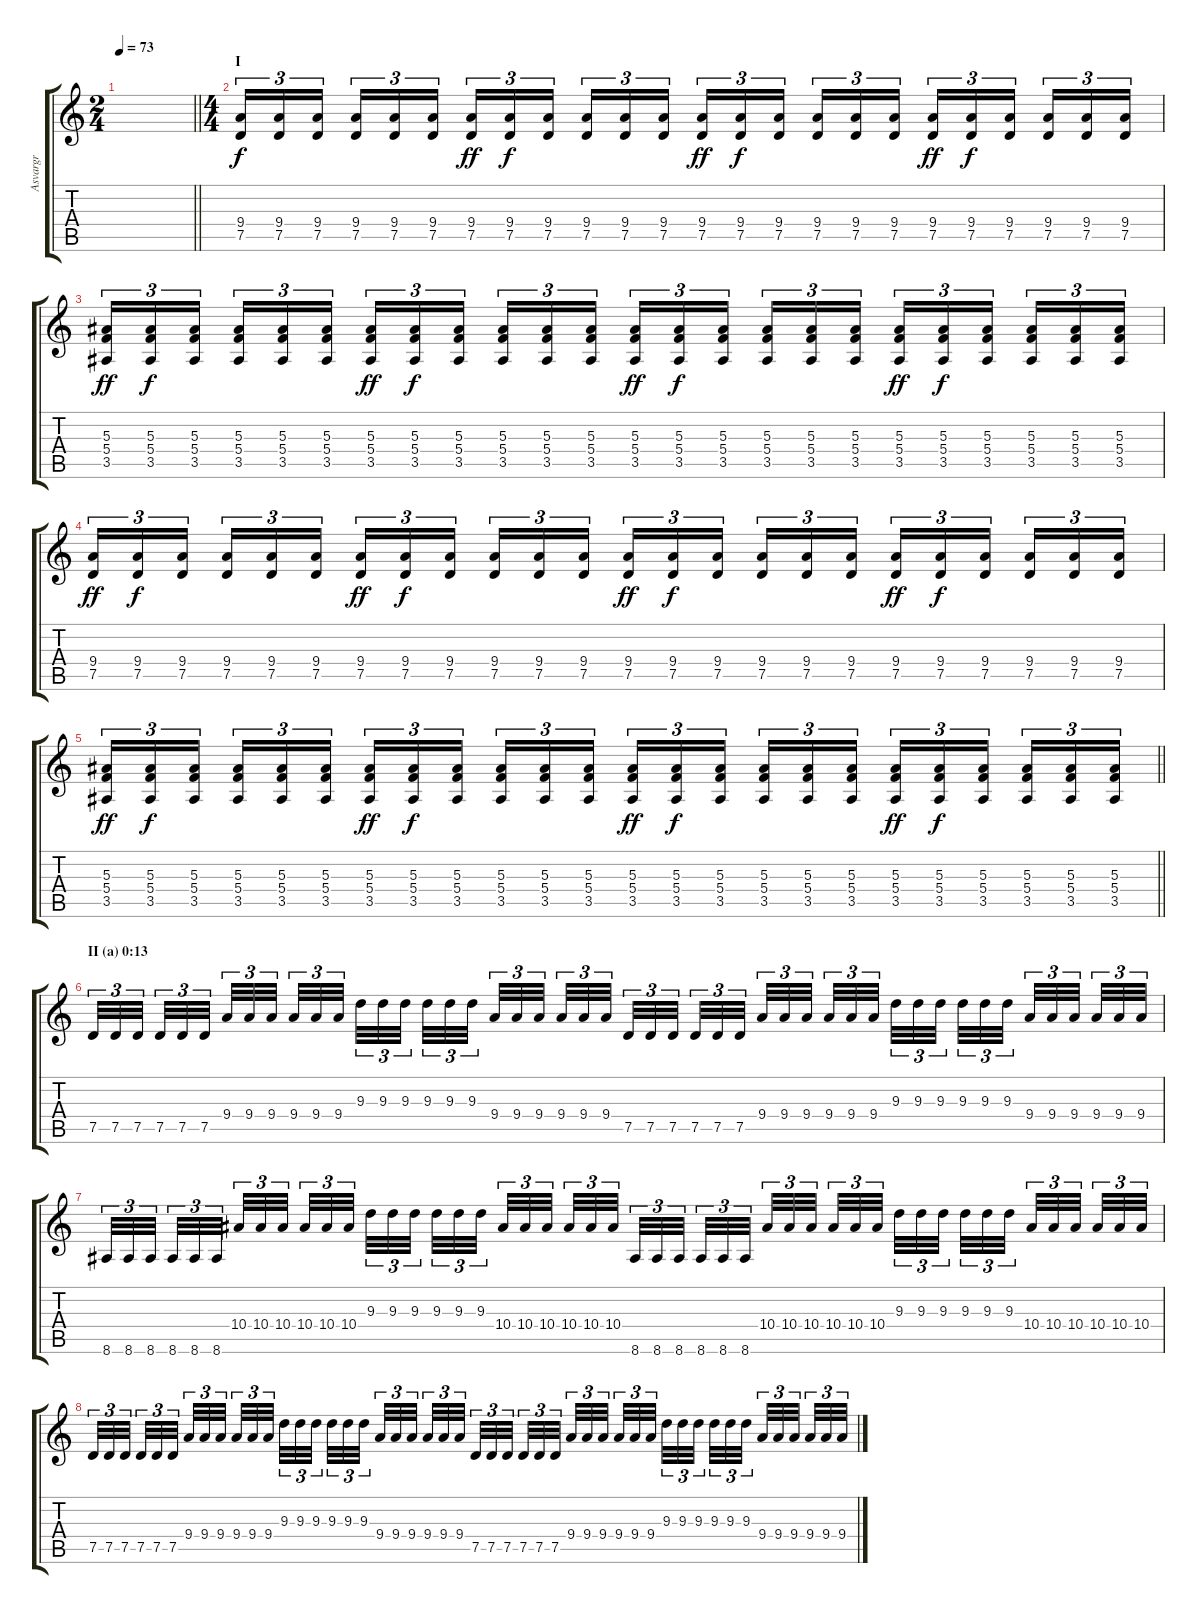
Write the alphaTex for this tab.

\track ("Asvargr" "Asvargr") {instrument distortionguitar}
\staff {score tabs}
\tuning (D4 A3 F3 C3 G2 D2) {hide}
\ts (2 4)
\tempo 73
\clef g2
\barLineRight lightlight
\ks c
|
\ts (4 4)
\section ("" "I")
(9.4 7.5).16{tu (3 2)} (9.4 7.5).16{tu (3 2) dy f} (9.4 7.5).16{tu (3 2) beam splitsecondary} (9.4 7.5).16{tu (3 2)} (9.4 7.5).16{tu (3 2)} (9.4 7.5).16{tu (3 2)} (9.4 7.5).16{tu (3 2) dy ff} (9.4 7.5).16{tu (3 2) dy f} (9.4 7.5).16{tu (3 2) beam splitsecondary} (9.4 7.5).16{tu (3 2)} (9.4 7.5).16{tu (3 2)} (9.4 7.5).16{tu (3 2)} (9.4 7.5).16{tu (3 2) dy ff} (9.4 7.5).16{tu (3 2) dy f} (9.4 7.5).16{tu (3 2) beam splitsecondary} (9.4 7.5).16{tu (3 2)} (9.4 7.5).16{tu (3 2)} (9.4 7.5).16{tu (3 2)} (9.4 7.5).16{tu (3 2) dy ff} (9.4 7.5).16{tu (3 2) dy f} (9.4 7.5).16{tu (3 2) beam splitsecondary} (9.4 7.5).16{tu (3 2)} (9.4 7.5).16{tu (3 2)} (9.4 7.5).16{tu (3 2)} |
(5.3 5.4 3.5).16{tu (3 2) dy ff} (5.3 5.4 3.5).16{tu (3 2) dy f} (5.3 5.4 3.5).16{tu (3 2) beam splitsecondary} (5.3 5.4 3.5).16{tu (3 2)} (5.3 5.4 3.5).16{tu (3 2)} (5.3 5.4 3.5).16{tu (3 2)} (5.3 5.4 3.5).16{tu (3 2) dy ff} (5.3 5.4 3.5).16{tu (3 2) dy f} (5.3 5.4 3.5).16{tu (3 2) beam splitsecondary} (5.3 5.4 3.5).16{tu (3 2)} (5.3 5.4 3.5).16{tu (3 2)} (5.3 5.4 3.5).16{tu (3 2)} (5.3 5.4 3.5).16{tu (3 2) dy ff} (5.3 5.4 3.5).16{tu (3 2) dy f} (5.3 5.4 3.5).16{tu (3 2) beam splitsecondary} (5.3 5.4 3.5).16{tu (3 2)} (5.3 5.4 3.5).16{tu (3 2)} (5.3 5.4 3.5).16{tu (3 2)} (5.3 5.4 3.5).16{tu (3 2) dy ff} (5.3 5.4 3.5).16{tu (3 2) dy f} (5.3 5.4 3.5).16{tu (3 2) beam splitsecondary} (5.3 5.4 3.5).16{tu (3 2)} (5.3 5.4 3.5).16{tu (3 2)} (5.3 5.4 3.5).16{tu (3 2)} |
(9.4 7.5).16{tu (3 2) dy ff} (9.4 7.5).16{tu (3 2) dy f} (9.4 7.5).16{tu (3 2) beam splitsecondary} (9.4 7.5).16{tu (3 2)} (9.4 7.5).16{tu (3 2)} (9.4 7.5).16{tu (3 2)} (9.4 7.5).16{tu (3 2) dy ff} (9.4 7.5).16{tu (3 2) dy f} (9.4 7.5).16{tu (3 2) beam splitsecondary} (9.4 7.5).16{tu (3 2)} (9.4 7.5).16{tu (3 2)} (9.4 7.5).16{tu (3 2)} (9.4 7.5).16{tu (3 2) dy ff} (9.4 7.5).16{tu (3 2) dy f} (9.4 7.5).16{tu (3 2) beam splitsecondary} (9.4 7.5).16{tu (3 2)} (9.4 7.5).16{tu (3 2)} (9.4 7.5).16{tu (3 2)} (9.4 7.5).16{tu (3 2) dy ff} (9.4 7.5).16{tu (3 2) dy f} (9.4 7.5).16{tu (3 2) beam splitsecondary} (9.4 7.5).16{tu (3 2)} (9.4 7.5).16{tu (3 2)} (9.4 7.5).16{tu (3 2)} |
\barLineRight lightlight
(5.3 5.4 3.5).16{tu (3 2) dy ff} (5.3 5.4 3.5).16{tu (3 2) dy f} (5.3 5.4 3.5).16{tu (3 2) beam splitsecondary} (5.3 5.4 3.5).16{tu (3 2)} (5.3 5.4 3.5).16{tu (3 2)} (5.3 5.4 3.5).16{tu (3 2)} (5.3 5.4 3.5).16{tu (3 2) dy ff} (5.3 5.4 3.5).16{tu (3 2) dy f} (5.3 5.4 3.5).16{tu (3 2) beam splitsecondary} (5.3 5.4 3.5).16{tu (3 2)} (5.3 5.4 3.5).16{tu (3 2)} (5.3 5.4 3.5).16{tu (3 2)} (5.3 5.4 3.5).16{tu (3 2) dy ff} (5.3 5.4 3.5).16{tu (3 2) dy f} (5.3 5.4 3.5).16{tu (3 2) beam splitsecondary} (5.3 5.4 3.5).16{tu (3 2)} (5.3 5.4 3.5).16{tu (3 2)} (5.3 5.4 3.5).16{tu (3 2)} (5.3 5.4 3.5).16{tu (3 2) dy ff} (5.3 5.4 3.5).16{tu (3 2) dy f} (5.3 5.4 3.5).16{tu (3 2) beam splitsecondary} (5.3 5.4 3.5).16{tu (3 2)} (5.3 5.4 3.5).16{tu (3 2)} (5.3 5.4 3.5).16{tu (3 2)} |
\section ("" "II (a) 0:13")
7.5.32{tu (3 2)} 7.5.32{tu (3 2)} 7.5.32{tu (3 2) beam splitsecondary} 7.5.32{tu (3 2)} 7.5.32{tu (3 2)} 7.5.32{tu (3 2) beam splitsecondary} 9.4.32{tu (3 2)} 9.4.32{tu (3 2)} 9.4.32{tu (3 2) beam splitsecondary} 9.4.32{tu (3 2)} 9.4.32{tu (3 2)} 9.4.32{tu (3 2)} 9.3.32{tu (3 2)} 9.3.32{tu (3 2)} 9.3.32{tu (3 2) beam splitsecondary} 9.3.32{tu (3 2)} 9.3.32{tu (3 2)} 9.3.32{tu (3 2) beam splitsecondary} 9.4.32{tu (3 2)} 9.4.32{tu (3 2)} 9.4.32{tu (3 2) beam splitsecondary} 9.4.32{tu (3 2)} 9.4.32{tu (3 2)} 9.4.32{tu (3 2)} 7.5.32{tu (3 2)} 7.5.32{tu (3 2)} 7.5.32{tu (3 2) beam splitsecondary} 7.5.32{tu (3 2)} 7.5.32{tu (3 2)} 7.5.32{tu (3 2) beam splitsecondary} 9.4.32{tu (3 2)} 9.4.32{tu (3 2)} 9.4.32{tu (3 2) beam splitsecondary} 9.4.32{tu (3 2)} 9.4.32{tu (3 2)} 9.4.32{tu (3 2)} 9.3.32{tu (3 2)} 9.3.32{tu (3 2)} 9.3.32{tu (3 2) beam splitsecondary} 9.3.32{tu (3 2)} 9.3.32{tu (3 2)} 9.3.32{tu (3 2) beam splitsecondary} 9.4.32{tu (3 2)} 9.4.32{tu (3 2)} 9.4.32{tu (3 2) beam splitsecondary} 9.4.32{tu (3 2)} 9.4.32{tu (3 2)} 9.4.32{tu (3 2)} |
8.6.32{tu (3 2)} 8.6.32{tu (3 2)} 8.6.32{tu (3 2) beam splitsecondary} 8.6.32{tu (3 2)} 8.6.32{tu (3 2)} 8.6.32{tu (3 2) beam splitsecondary} 10.4.32{tu (3 2)} 10.4.32{tu (3 2)} 10.4.32{tu (3 2) beam splitsecondary} 10.4.32{tu (3 2)} 10.4.32{tu (3 2)} 10.4.32{tu (3 2)} 9.3.32{tu (3 2)} 9.3.32{tu (3 2)} 9.3.32{tu (3 2) beam splitsecondary} 9.3.32{tu (3 2)} 9.3.32{tu (3 2)} 9.3.32{tu (3 2) beam splitsecondary} 10.4.32{tu (3 2)} 10.4.32{tu (3 2)} 10.4.32{tu (3 2) beam splitsecondary} 10.4.32{tu (3 2)} 10.4.32{tu (3 2)} 10.4.32{tu (3 2)} 8.6.32{tu (3 2)} 8.6.32{tu (3 2)} 8.6.32{tu (3 2) beam splitsecondary} 8.6.32{tu (3 2)} 8.6.32{tu (3 2)} 8.6.32{tu (3 2) beam splitsecondary} 10.4.32{tu (3 2)} 10.4.32{tu (3 2)} 10.4.32{tu (3 2) beam splitsecondary} 10.4.32{tu (3 2)} 10.4.32{tu (3 2)} 10.4.32{tu (3 2)} 9.3.32{tu (3 2)} 9.3.32{tu (3 2)} 9.3.32{tu (3 2) beam splitsecondary} 9.3.32{tu (3 2)} 9.3.32{tu (3 2)} 9.3.32{tu (3 2) beam splitsecondary} 10.4.32{tu (3 2)} 10.4.32{tu (3 2)} 10.4.32{tu (3 2) beam splitsecondary} 10.4.32{tu (3 2)} 10.4.32{tu (3 2)} 10.4.32{tu (3 2)} |
7.5.32{tu (3 2)} 7.5.32{tu (3 2)} 7.5.32{tu (3 2) beam splitsecondary} 7.5.32{tu (3 2)} 7.5.32{tu (3 2)} 7.5.32{tu (3 2) beam splitsecondary} 9.4.32{tu (3 2)} 9.4.32{tu (3 2)} 9.4.32{tu (3 2) beam splitsecondary} 9.4.32{tu (3 2)} 9.4.32{tu (3 2)} 9.4.32{tu (3 2)} 9.3.32{tu (3 2)} 9.3.32{tu (3 2)} 9.3.32{tu (3 2) beam splitsecondary} 9.3.32{tu (3 2)} 9.3.32{tu (3 2)} 9.3.32{tu (3 2) beam splitsecondary} 9.4.32{tu (3 2)} 9.4.32{tu (3 2)} 9.4.32{tu (3 2) beam splitsecondary} 9.4.32{tu (3 2)} 9.4.32{tu (3 2)} 9.4.32{tu (3 2)} 7.5.32{tu (3 2)} 7.5.32{tu (3 2)} 7.5.32{tu (3 2) beam splitsecondary} 7.5.32{tu (3 2)} 7.5.32{tu (3 2)} 7.5.32{tu (3 2) beam splitsecondary} 9.4.32{tu (3 2)} 9.4.32{tu (3 2)} 9.4.32{tu (3 2) beam splitsecondary} 9.4.32{tu (3 2)} 9.4.32{tu (3 2)} 9.4.32{tu (3 2)} 9.3.32{tu (3 2)} 9.3.32{tu (3 2)} 9.3.32{tu (3 2) beam splitsecondary} 9.3.32{tu (3 2)} 9.3.32{tu (3 2)} 9.3.32{tu (3 2) beam splitsecondary} 9.4.32{tu (3 2)} 9.4.32{tu (3 2)} 9.4.32{tu (3 2) beam splitsecondary} 9.4.32{tu (3 2)} 9.4.32{tu (3 2)} 9.4.32{tu (3 2)}
